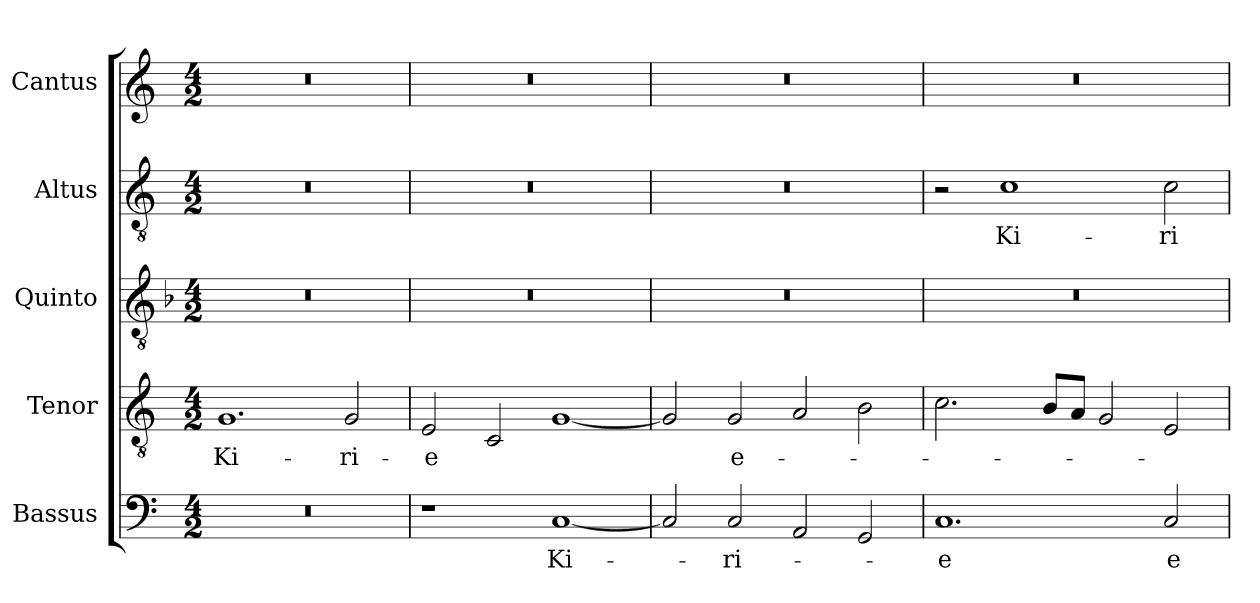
**kern	**text	**kern	**text	**kern	**kern	**text	**kern
*part5	*part5	*part4	*part4	*part3	*part2	*part2	*part1
*staff5	*staff5	*staff4	*staff4	*staff3	*staff2	*staff2	*staff1
*I"Bassus	*	*I"Tenor	*	*I"Quinto	*I"Altus	*	*I"Cantus
!!LO:PB:g=z
*clefF4	*	*clefGv2	*	*clefGv2	*clefGv2	*	*clefG2
*	*	*	*	*ITrd-4c-7	*	*	*
*k[]	*	*k[]	*	*k[]	*k[]	*	*k[]
*C:	*	*C:	*	*C:	*C:	*	*C:
*M4/2	*	*M4/2	*	*M4/2	*M4/2	*	*M4/2
=1	=1	=1	=1	=1	=1	=1	=1
!LO:N:vis=1	!	!	!	!	!	!	!
!	!	!	!LO:LY:b:color=#000000	!LO:N:vis=1	!LO:N:vis=1	!	!LO:N:vis=1
0r	.	1.Gi	Ki-	0r	0r	.	0r
!	!	!	!LO:LY:b:color=#000000	!	!	!	!
.	.	2Gi/	-ri-	.	.	.	.
=2	=2	=2	=2	=2	=2	=2	=2
!	!	!	!LO:LY:b:color=#000000	!LO:N:vis=1	!LO:N:vis=1	!	!LO:N:vis=1
1r	.	2Ei/	-e	0r	0r	.	0r
.	.	2Ci/	.	.	.	.	.
!	!LO:LY:b:color=#000000	!	!	!	!	!	!
[<1Ci	Ki-	[<1Gi	.	.	.	.	.
=3	=3	=3	=3	=3	=3	=3	=3
!	!	!	!	!LO:N:vis=1	!LO:N:vis=1	!	!LO:N:vis=1
2Ci/]	.	2Gi/]	.	0r	0r	.	0r
!	!LO:LY:b:color=#000000	!	!	!	!	!	!
!	!	!	!LO:LY:b:color=#000000	!	!	!	!
2Ci/	-ri-	2Gi/	e-	.	.	.	.
2AAi/	.	2Ai/	.	.	.	.	.
2GGi/	.	2Bi\	.	.	.	.	.
=4	=4	=4	=4	=4	=4	=4	=4
!	!LO:LY:b:color=#000000	!	!	!LO:N:vis=1	!	!	!LO:N:vis=1
1.Ci	-e	2.ci\	.	0r	2r	.	0r
!	!	!	!	!	!	!LO:LY:b:color=#000000	!
.	.	.	.	.	1ci	Ki-	.
.	.	8Bi/L	.	.	.	.	.
.	.	8Ai/J	.	.	.	.	.
.	.	2Gi/	.	.	.	.	.
!	!LO:LY:b:color=#000000	!	!	!	!	!	!
!	!	!	!	!	!	!LO:LY:b:color=#000000	!
2Ci/	e-	2Ei/	.	.	2ci\	-ri-	.
=	=	=	=	=	=	=	=
*-	*-	*-	*-	*-	*-	*-	*-
